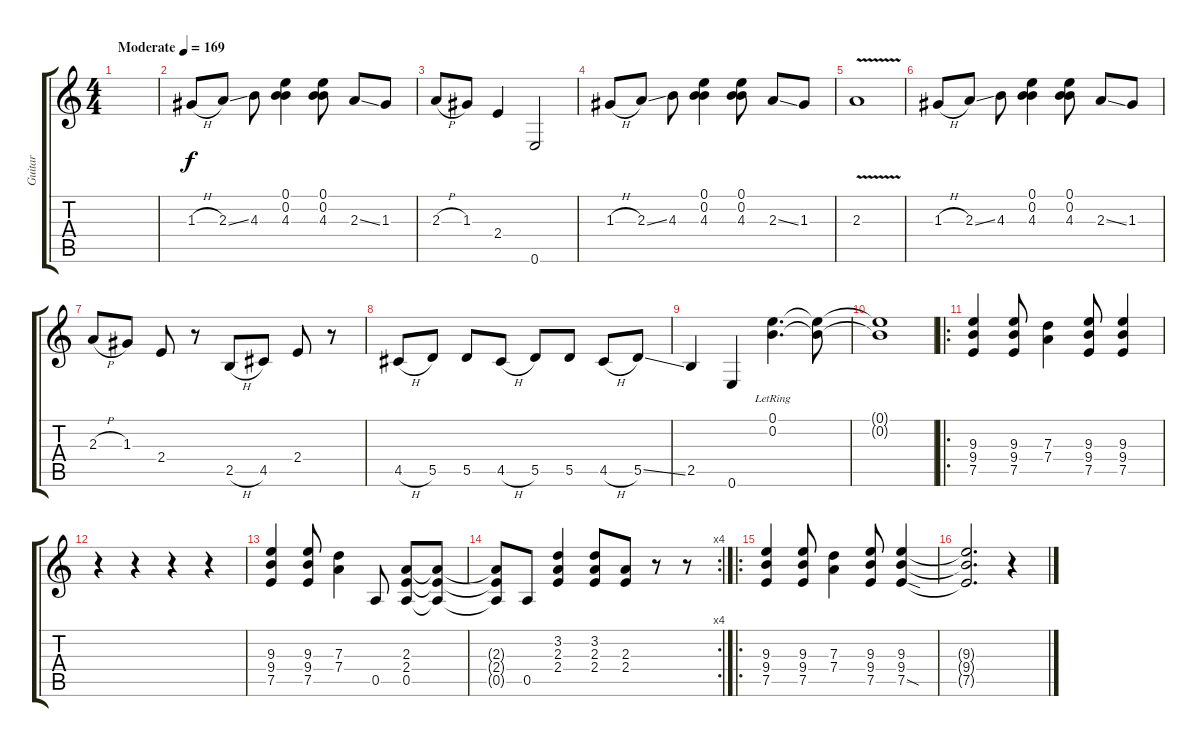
\track ("Guitar" "Guitar") {instrument overdrivenguitar}
\staff {score tabs}
\tuning (E4 B3 G3 D3 A2 E2) {hide}
\ts (4 4)
\tempo (169 "Moderate")
\clef g2
\ks c
|
1.3{h}.8 2.3{ss}.8 4.3.8 (0.1 0.2 4.3).4 (0.1 0.2 4.3).8 2.3{ss}.8 1.3.8 |
2.3{h}.8 1.3.8 2.4.4 0.6.2 |
1.3{h}.8 2.3{ss}.8 4.3.8 (0.1 0.2 4.3).4 (0.1 0.2 4.3).8 2.3{ss}.8 1.3.8 |
2.3{v}.1 |
1.3{h}.8 2.3{ss}.8 4.3.8 (0.1 0.2 4.3).4 (0.1 0.2 4.3).8 2.3{ss}.8 1.3.8 |
2.3{h}.8 1.3.8 2.4.8 r.8 2.5{h}.8 4.5.8 2.4.8 r.8 |
4.5{h}.8 5.5.8 5.5.8 4.5{h}.8 5.5.8 5.5.8 4.5{h}.8 5.5{ss}.8 |
2.5.4 0.6.4 (0.1{lr} 0.2{lr}).4{d} (0.1{t} 0.2{t}).8 |
(0.1{t} 0.2{t}).1 |
\ro
(9.3 9.4 7.5).4 (9.3 9.4 7.5).8 (7.3 7.4).4 (9.3 9.4 7.5).8 (9.3 9.4 7.5).4 |
r.4 r.4 r.4 r.4 |
(9.3 9.4 7.5).4 (9.3 9.4 7.5).8 (7.3 7.4).4 0.5.8 (2.3 2.4 0.5).8 (2.3{t} 2.4{t} 0.5{t}).8 |
\rc 4
(2.3{t} 2.4{t} 0.5{t}).8 0.5.8 (3.2 2.3 2.4).4 (3.2 2.3 2.4).8 (2.3 2.4).8 r.8 r.8 |
\ro
(9.3 9.4 7.5).4 (9.3 9.4 7.5).8 (7.3 7.4).4 (9.3 9.4 7.5).8 (9.3 9.4 7.5{sod}).4 |
(9.3{t} 9.4{t} 7.5{t}).2{d} r.4
